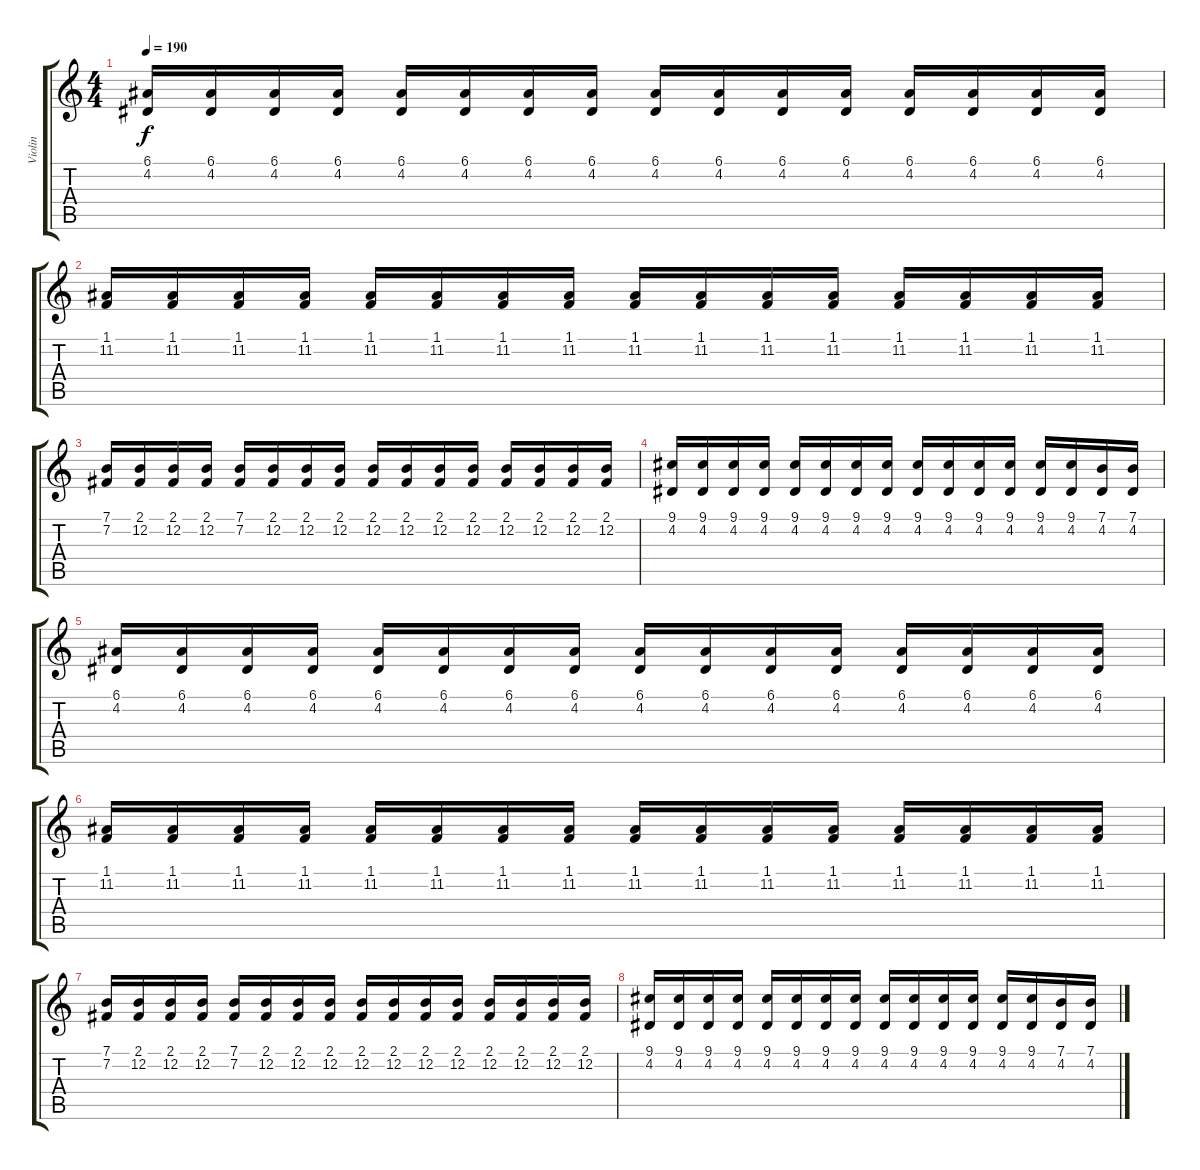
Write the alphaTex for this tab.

\track ("Violin" "Violin") {instrument violin}
\staff {score tabs}
\tuning (E4 B3 G3 D3 A2 E2) {hide}
\ts (4 4)
\tempo 190
\clef g2
\ks c
(6.1 4.2).16{dy f} (6.1 4.2).16 (6.1 4.2).16 (6.1 4.2).16 (6.1 4.2).16 (6.1 4.2).16 (6.1 4.2).16 (6.1 4.2).16 (6.1 4.2).16 (6.1 4.2).16 (6.1 4.2).16 (6.1 4.2).16 (6.1 4.2).16 (6.1 4.2).16 (6.1 4.2).16 (6.1 4.2).16 |
(1.1 11.2).16 (1.1 11.2).16 (1.1 11.2).16 (1.1 11.2).16 (1.1 11.2).16 (1.1 11.2).16 (1.1 11.2).16 (1.1 11.2).16 (1.1 11.2).16 (1.1 11.2).16 (1.1 11.2).16 (1.1 11.2).16 (1.1 11.2).16 (1.1 11.2).16 (1.1 11.2).16 (1.1 11.2).16 |
(7.1 7.2).16 (2.1 12.2).16 (2.1 12.2).16 (2.1 12.2).16 (7.1 7.2).16 (2.1 12.2).16 (2.1 12.2).16 (2.1 12.2).16 (2.1 12.2).16 (2.1 12.2).16 (2.1 12.2).16 (2.1 12.2).16 (2.1 12.2).16 (2.1 12.2).16 (2.1 12.2).16 (2.1 12.2).16 |
(9.1 4.2).16 (9.1 4.2).16 (9.1 4.2).16 (9.1 4.2).16 (9.1 4.2).16 (9.1 4.2).16 (9.1 4.2).16 (9.1 4.2).16 (9.1 4.2).16 (9.1 4.2).16 (9.1 4.2).16 (9.1 4.2).16 (9.1 4.2).16 (9.1 4.2).16 (7.1 4.2).16 (7.1 4.2).16 |
(6.1 4.2).16 (6.1 4.2).16 (6.1 4.2).16 (6.1 4.2).16 (6.1 4.2).16 (6.1 4.2).16 (6.1 4.2).16 (6.1 4.2).16 (6.1 4.2).16 (6.1 4.2).16 (6.1 4.2).16 (6.1 4.2).16 (6.1 4.2).16 (6.1 4.2).16 (6.1 4.2).16 (6.1 4.2).16 |
(1.1 11.2).16 (1.1 11.2).16 (1.1 11.2).16 (1.1 11.2).16 (1.1 11.2).16 (1.1 11.2).16 (1.1 11.2).16 (1.1 11.2).16 (1.1 11.2).16 (1.1 11.2).16 (1.1 11.2).16 (1.1 11.2).16 (1.1 11.2).16 (1.1 11.2).16 (1.1 11.2).16 (1.1 11.2).16 |
(7.1 7.2).16 (2.1 12.2).16 (2.1 12.2).16 (2.1 12.2).16 (7.1 7.2).16 (2.1 12.2).16 (2.1 12.2).16 (2.1 12.2).16 (2.1 12.2).16 (2.1 12.2).16 (2.1 12.2).16 (2.1 12.2).16 (2.1 12.2).16 (2.1 12.2).16 (2.1 12.2).16 (2.1 12.2).16 |
(9.1 4.2).16 (9.1 4.2).16 (9.1 4.2).16 (9.1 4.2).16 (9.1 4.2).16 (9.1 4.2).16 (9.1 4.2).16 (9.1 4.2).16 (9.1 4.2).16 (9.1 4.2).16 (9.1 4.2).16 (9.1 4.2).16 (9.1 4.2).16 (9.1 4.2).16 (7.1 4.2).16 (7.1 4.2).16
